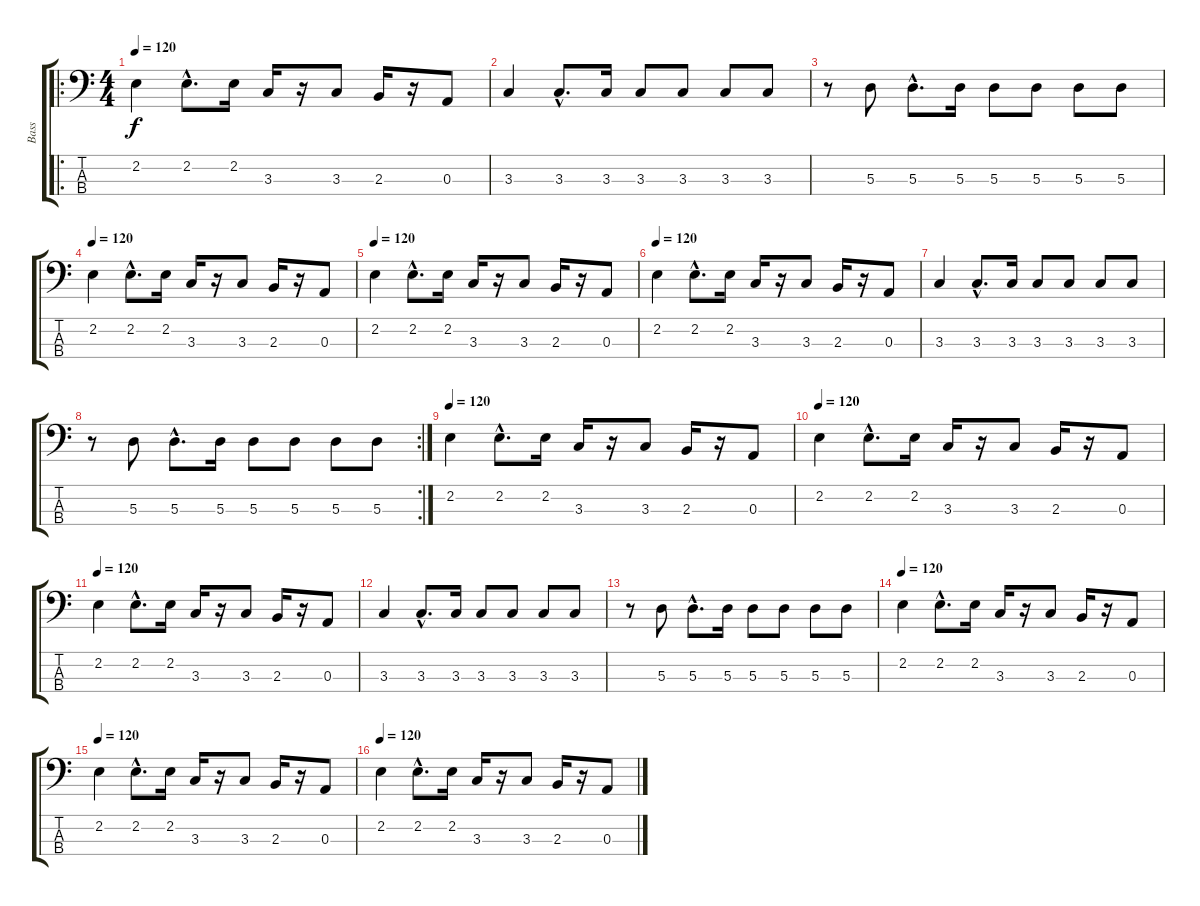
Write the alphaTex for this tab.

\track ("Bass" "Bass") {instrument electricbasspick}
\staff {score tabs}
\tuning (G2 D2 A1 E1) {hide}
\ro
\ts (4 4)
\tempo 120
\clef f4
\ks c
2.2.4{dy f} 2.2{hac}.8{d} 2.2.16 3.3.16 r.16 3.3.8 2.3.16 r.16 0.3.8 |
3.3.4 3.3{hac}.8{d} 3.3.16 3.3.8 3.3.8 3.3.8 3.3.8 |
r.8 5.3.8 5.3{hac}.8{d} 5.3.16 5.3.8 5.3.8 5.3.8 5.3.8 |
\tempo 120
2.2.4 2.2{hac}.8{d} 2.2.16 3.3.16 r.16 3.3.8 2.3.16 r.16 0.3.8 |
\tempo 120
2.2.4 2.2{hac}.8{d} 2.2.16 3.3.16 r.16 3.3.8 2.3.16 r.16 0.3.8 |
\tempo 120
2.2.4 2.2{hac}.8{d} 2.2.16 3.3.16 r.16 3.3.8 2.3.16 r.16 0.3.8 |
3.3.4 3.3{hac}.8{d} 3.3.16 3.3.8 3.3.8 3.3.8 3.3.8 |
\rc 2
r.8 5.3.8 5.3{hac}.8{d} 5.3.16 5.3.8 5.3.8 5.3.8 5.3.8 |
\tempo 120
2.2.4 2.2{hac}.8{d} 2.2.16 3.3.16 r.16 3.3.8 2.3.16 r.16 0.3.8 |
\tempo 120
2.2.4 2.2{hac}.8{d} 2.2.16 3.3.16 r.16 3.3.8 2.3.16 r.16 0.3.8 |
\tempo 120
2.2.4 2.2{hac}.8{d} 2.2.16 3.3.16 r.16 3.3.8 2.3.16 r.16 0.3.8 |
3.3.4 3.3{hac}.8{d} 3.3.16 3.3.8 3.3.8 3.3.8 3.3.8 |
r.8 5.3.8 5.3{hac}.8{d} 5.3.16 5.3.8 5.3.8 5.3.8 5.3.8 |
\tempo 120
2.2.4 2.2{hac}.8{d} 2.2.16 3.3.16 r.16 3.3.8 2.3.16 r.16 0.3.8 |
\tempo 120
2.2.4 2.2{hac}.8{d} 2.2.16 3.3.16 r.16 3.3.8 2.3.16 r.16 0.3.8 |
\tempo 120
2.2.4 2.2{hac}.8{d} 2.2.16 3.3.16 r.16 3.3.8 2.3.16 r.16 0.3.8
